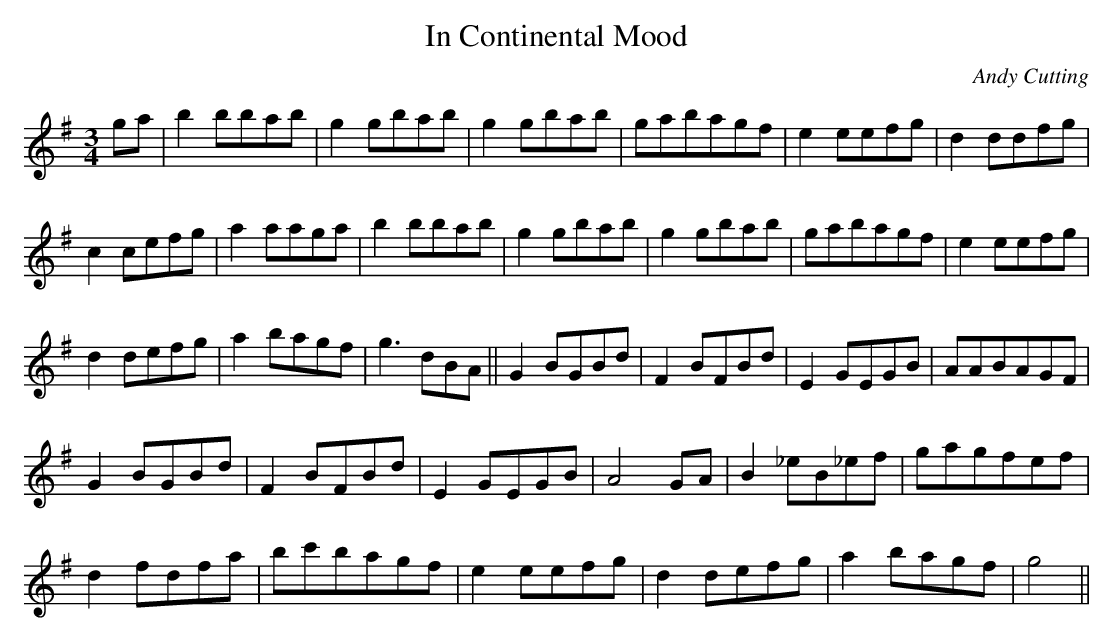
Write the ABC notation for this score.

X:1
T:In Continental Mood
C:Andy Cutting
L:1/8
M:3/4
K:G major
ga | b2 bbab | g2 gbab | g2 gbab | gabagf | e2 eefg | d2 ddfg |
c2 cefg | a2 aaga | b2 bbab | g2 gbab | g2 gbab | gabagf | e2 eefg |
d2 defg | a2 bagf | g3dBA || G2BGBd | F2BFBd | E2GEGB | AABAGF |
G2BGBd | F2BFBd | E2GEGB | A4GA | B2_eB_ef | gagfef |
d2fdfa | bc'bagf | e2eefg | d2defg | a2bagf | g4 ||
